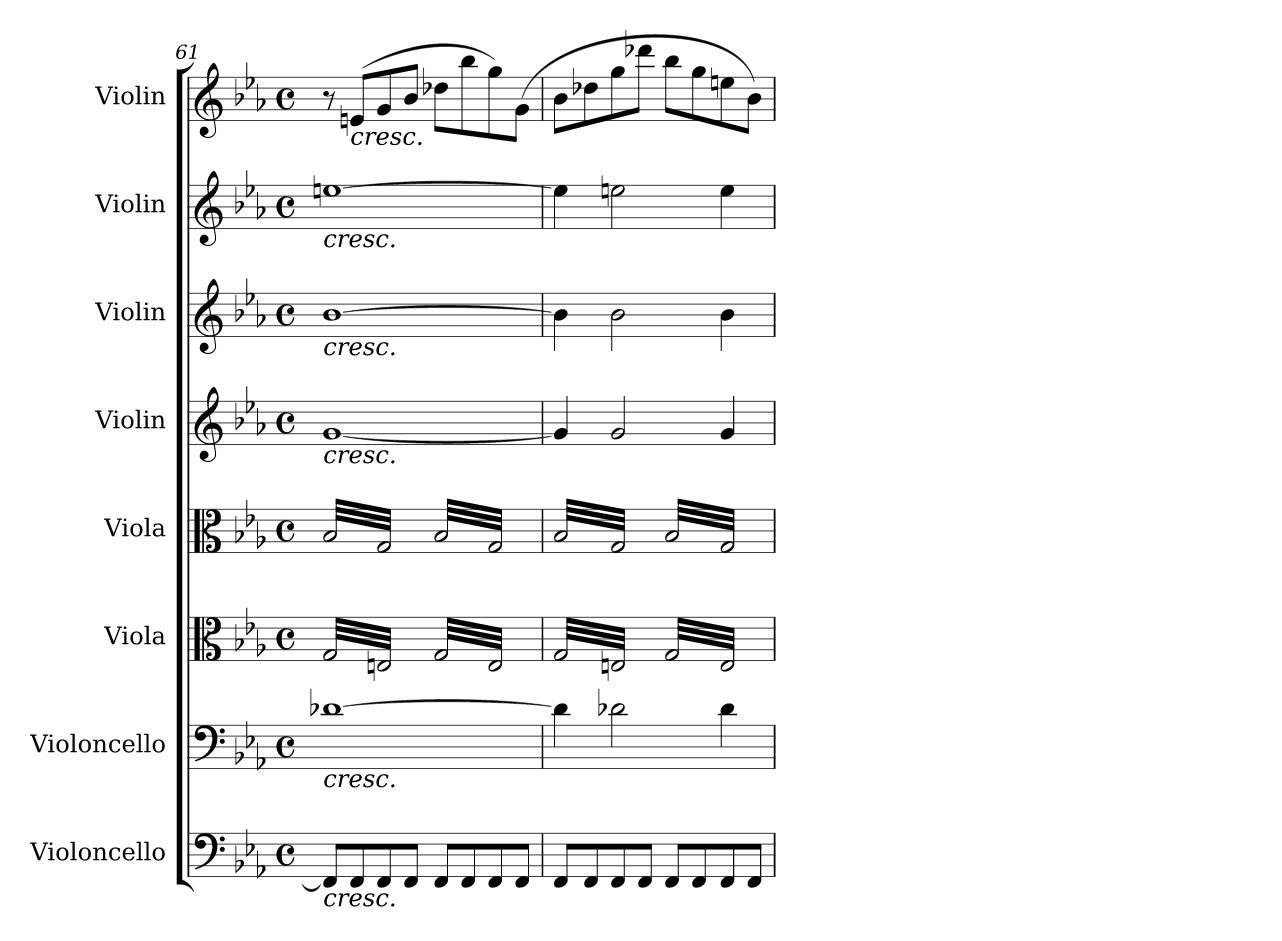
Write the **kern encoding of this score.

**kern	**kern	**kern	**kern	**kern	**kern	**kern	**kern
*part8	*part7	*part6	*part5	*part4	*part3	*part2	*part1
*staff8	*staff7	*staff6	*staff5	*staff4	*staff3	*staff2	*staff1
*I"Violoncello	*I"Violoncello	*I"Viola	*I"Viola	*I"Violin	*I"Violin	*I"Violin	*I"Violin
*I'Vc.	*I'Vc.	*I'Vla.	*I'Vla.	*I'Vln.	*I'Vln.	*I'Vln.	*I'Vln.
*clefF4	*clefF4	*clefC3	*clefC3	*clefG2	*clefG2	*clefG2	*clefG2
*k[b-e-a-]	*k[b-e-a-]	*k[b-e-a-]	*k[b-e-a-]	*k[b-e-a-]	*k[b-e-a-]	*k[b-e-a-]	*k[b-e-a-]
*M4/4	*M4/4	*M4/4	*M4/4	*M4/4	*M4/4	*M4/4	*M4/4
*met(c)	*met(c)	*met(c)	*met(c)	*met(c)	*met(c)	*met(c)	*met(c)
=61	=61	=61	=61	=61	=61	=61	=61
!	!	!	!	!	!	!LO:TX:b:i:t=cresc.	!
!	!	!	!	!	!LO:TX:b:i:t=cresc.	!	!
!	!	!	!	!LO:TX:b:i:t=cresc.	!	!	!
!	!	!	!LO:TX:b:i:t=cresc.	!	!	!	!
!	!	!LO:TX:b:i:t=cresc.	!	!	!	!	!
!	!LO:TX:b:i:t=cresc.	!	!	!	!	!	!
!LO:TX:b:i:t=cresc.	!	!	!	!	!	!	!
*	*	*tremolo	*	*	*	*	*
*	*	*	*tremolo	*	*	*	*
8FF/L]	[1d-X	(>32G/LLL	(>32B-/LLL	[1g	[1b-	[1een	8r
.	.	32En/	32G/	.	.	.	.
.	.	32G/	32B-/	.	.	.	.
.	.	32En/	32G/	.	.	.	.
!	!	!	!	!	!	!	!LO:TX:b:i:t=cresc.
8FF/	.	32G/	32B-/	.	.	.	(>8en/L
.	.	32En/	32G/	.	.	.	.
.	.	32G/	32B-/	.	.	.	.
.	.	32En/	32G/	.	.	.	.
8FF/	.	32G/	32B-/	.	.	.	8g/
.	.	32En/	32G/	.	.	.	.
.	.	32G/	32B-/	.	.	.	.
.	.	32En/	32G/	.	.	.	.
8FF/J	.	32G/	32B-/	.	.	.	8b-/J
.	.	32En/	32G/	.	.	.	.
.	.	32G/	32B-/	.	.	.	.
.	.	32En/JJJ	32G/JJJ	.	.	.	.
8FF/L	.	32G/LLL	32B-/LLL	.	.	.	8dd-X\L
.	.	32E/	32G/	.	.	.	.
.	.	32G/	32B-/	.	.	.	.
.	.	32E/	32G/	.	.	.	.
8FF/	.	32G/	32B-/	.	.	.	8bb-\
.	.	32E/	32G/	.	.	.	.
.	.	32G/	32B-/	.	.	.	.
.	.	32E/	32G/	.	.	.	.
8FF/	.	32G/	32B-/	.	.	.	8gg\)
.	.	32E/	32G/	.	.	.	.
.	.	32G/	32B-/	.	.	.	.
.	.	32E/	32G/	.	.	.	.
8FF/J	.	32G/	32B-/	.	.	.	(>8g\J
.	.	32E/	32G/	.	.	.	.
.	.	32G/	32B-/	.	.	.	.
.	.	32E/JJJ	32G/JJJ	.	.	.	.
=62	=62	=62	=62	=62	=62	=62	=62
8FF/L	4d-\]	32G/LLL	32B-/LLL	4g/]	4b-\]	4ee\]	8b-\L
.	.	32En/	32G/	.	.	.	.
.	.	32G/	32B-/	.	.	.	.
.	.	32En/	32G/	.	.	.	.
8FF/	.	32G/	32B-/	.	.	.	8dd-X\
.	.	32En/	32G/	.	.	.	.
.	.	32G/	32B-/	.	.	.	.
.	.	32En/	32G/	.	.	.	.
8FF/	2d-X\	32G/	32B-/	2g/	2b-\	2een\	8gg\
.	.	32En/	32G/	.	.	.	.
.	.	32G/	32B-/	.	.	.	.
.	.	32En/	32G/	.	.	.	.
8FF/J	.	32G/	32B-/	.	.	.	8ddd-X\J
.	.	32En/	32G/	.	.	.	.
.	.	32G/	32B-/	.	.	.	.
.	.	32En/JJJ	32G/JJJ	.	.	.	.
8FF/L	.	32G/LLL	32B-/LLL	.	.	.	8bb-\L
.	.	32E/)	32G/)	.	.	.	.
.	.	32G/	32B-/	.	.	.	.
.	.	32E/)	32G/)	.	.	.	.
8FF/	.	32G/	32B-/	.	.	.	8gg\
.	.	32E/)	32G/)	.	.	.	.
.	.	32G/	32B-/	.	.	.	.
.	.	32E/)	32G/)	.	.	.	.
8FF/	4d-\	32G/	32B-/	4g/	4b-\	4ee\	8een\
.	.	32E/)	32G/)	.	.	.	.
.	.	32G/	32B-/	.	.	.	.
.	.	32E/)	32G/)	.	.	.	.
8FF/J	.	32G/	32B-/	.	.	.	8b-\J)
.	.	32E/)	32G/)	.	.	.	.
.	.	32G/	32B-/	.	.	.	.
.	.	32E/)JJJ	32G/)JJJ	.	.	.	.
*	*	*	*Xtremolo	*	*	*	*
*	*	*Xtremolo	*	*	*	*	*
.	.	.	.	.	.	.	.
.	.	.	.	.	.	.	.
.	.	.	.	.	.	.	.
.	.	.	.	.	.	.	.
.	.	.	.	.	.	.	.
.	.	.	.	.	.	.	.
.	.	.	.	.	.	.	.
.	.	.	.	.	.	.	.
=	=	=	=	=	=	=	=
*-	*-	*-	*-	*-	*-	*-	*-
